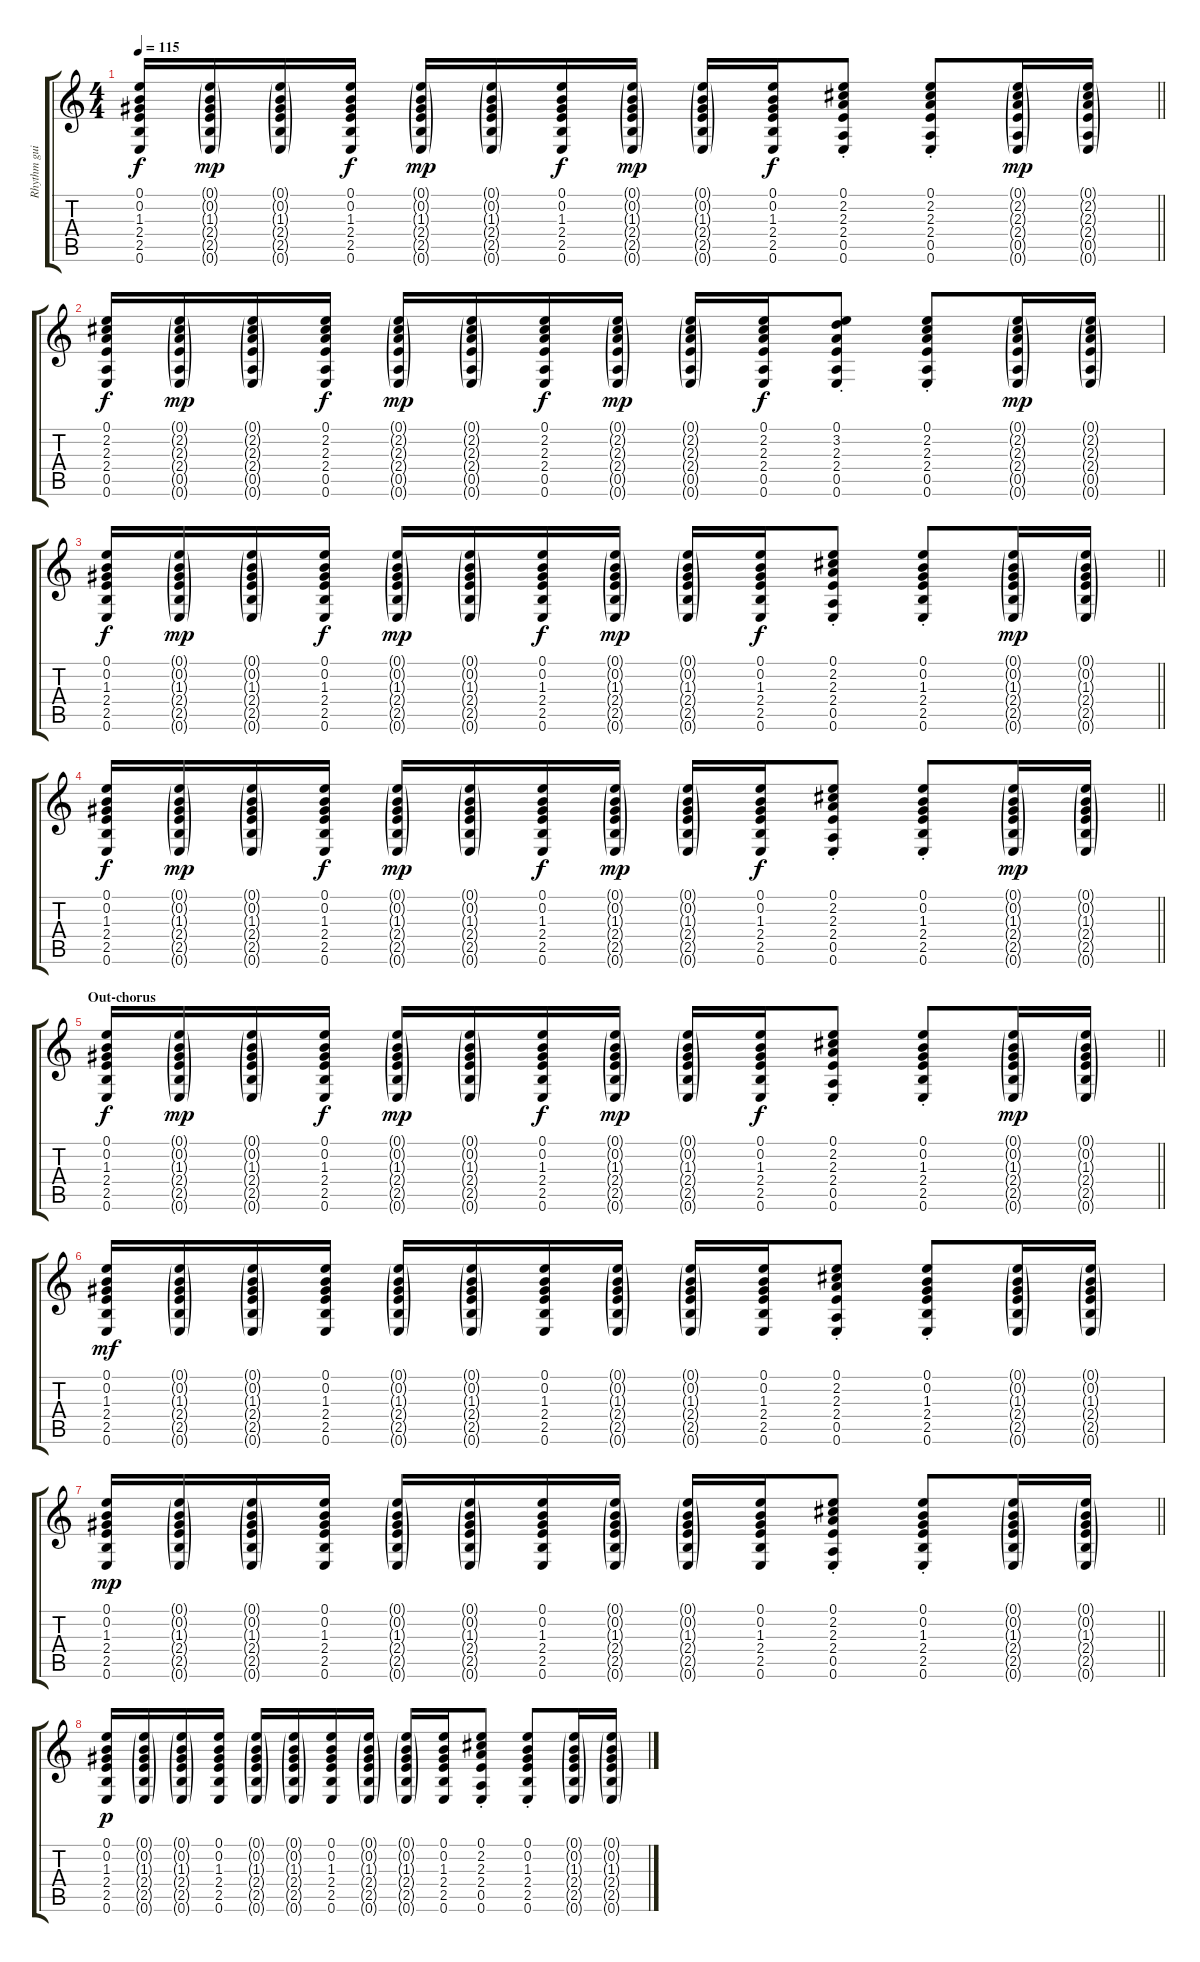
\track ("Rhythm guitar" "Rhythm gui") {instrument acousticguitarsteel}
\staff {score tabs}
\tuning (E4 B3 G3 D3 A2 E2) {hide}
\ts (4 4)
\tempo 115
\clef g2
\barLineRight lightlight
\ks c
(0.1 0.2 1.3 2.4 2.5 0.6).16{dy f} (0.1{g} 0.2{g} 1.3{g} 2.4{g} 2.5{g} 0.6{g}).16{dy mp} (0.1{g} 0.2{g} 1.3{g} 2.4{g} 2.5{g} 0.6{g}).16 (0.1 0.2 1.3 2.4 2.5 0.6).16{dy f} (0.1{g} 0.2{g} 1.3{g} 2.4{g} 2.5{g} 0.6{g}).16{dy mp} (0.1{g} 0.2{g} 1.3{g} 2.4{g} 2.5{g} 0.6{g}).16 (0.1 0.2 1.3 2.4 2.5 0.6).16{dy f} (0.1{g} 0.2{g} 1.3{g} 2.4{g} 2.5{g} 0.6{g}).16{dy mp} (0.1{g} 0.2{g} 1.3{g} 2.4{g} 2.5{g} 0.6{g}).16 (0.1 0.2 1.3 2.4 2.5 0.6).16{dy f} (0.1 2.2 2.3 2.4{st} 0.5 0.6).8 (0.1{st} 2.2{st} 2.3{st} 2.4{st} 0.5{st} 0.6{st}).8 (0.1{g} 2.2{g} 2.3{g} 2.4{g} 0.5{g} 0.6{g}).16{dy mp} (0.1{g} 2.2{g} 2.3{g} 2.4{g} 0.5{g} 0.6{g}).16 |
(0.1 2.2 2.3 2.4 0.5 0.6).16{dy f} (0.1{g} 2.2{g} 2.3{g} 2.4{g} 0.5{g} 0.6{g}).16{dy mp} (0.1{g} 2.2{g} 2.3{g} 2.4{g} 0.5{g} 0.6{g}).16 (0.1 2.2 2.3 2.4 0.5 0.6).16{dy f} (0.1{g} 2.2{g} 2.3{g} 2.4{g} 0.5{g} 0.6{g}).16{dy mp} (0.1{g} 2.2{g} 2.3{g} 2.4{g} 0.5{g} 0.6{g}).16 (0.1 2.2 2.3 2.4 0.5 0.6).16{dy f} (0.1{g} 2.2{g} 2.3{g} 2.4{g} 0.5{g} 0.6{g}).16{dy mp} (0.1{g} 2.2{g} 2.3{g} 2.4{g} 0.5{g} 0.6{g}).16 (0.1 2.2 2.3 2.4 0.5 0.6).16{dy f} (0.1 3.2 2.3 2.4{st} 0.5 0.6).8 (0.1{st} 2.2{st} 2.3{st} 2.4{st} 0.5{st} 0.6{st}).8 (0.1{g} 2.2{g} 2.3{g} 2.4{g} 0.5{g} 0.6{g}).16{dy mp} (0.1{g} 2.2{g} 2.3{g} 2.4{g} 0.5{g} 0.6{g}).16 |
\barLineRight lightlight
(0.1 0.2 1.3 2.4 2.5 0.6).16{dy f} (0.1{g} 0.2{g} 1.3{g} 2.4{g} 2.5{g} 0.6{g}).16{dy mp} (0.1{g} 0.2{g} 1.3{g} 2.4{g} 2.5{g} 0.6{g}).16 (0.1 0.2 1.3 2.4 2.5 0.6).16{dy f} (0.1{g} 0.2{g} 1.3{g} 2.4{g} 2.5{g} 0.6{g}).16{dy mp} (0.1{g} 0.2{g} 1.3{g} 2.4{g} 2.5{g} 0.6{g}).16 (0.1 0.2 1.3 2.4 2.5 0.6).16{dy f} (0.1{g} 0.2{g} 1.3{g} 2.4{g} 2.5{g} 0.6{g}).16{dy mp} (0.1{g} 0.2{g} 1.3{g} 2.4{g} 2.5{g} 0.6{g}).16 (0.1 0.2 1.3 2.4 2.5 0.6).16{dy f} (0.1 2.2 2.3 2.4{st} 0.5 0.6).8 (0.1{st} 0.2{st} 1.3{st} 2.4{st} 2.5{st} 0.6{st}).8 (0.1{g} 0.2{g} 1.3{g} 2.4{g} 2.5{g} 0.6{g}).16{dy mp} (0.1{g} 0.2{g} 1.3{g} 2.4{g} 2.5{g} 0.6{g}).16 |
\barLineRight lightlight
(0.1 0.2 1.3 2.4 2.5 0.6).16{dy f} (0.1{g} 0.2{g} 1.3{g} 2.4{g} 2.5{g} 0.6{g}).16{dy mp} (0.1{g} 0.2{g} 1.3{g} 2.4{g} 2.5{g} 0.6{g}).16 (0.1 0.2 1.3 2.4 2.5 0.6).16{dy f} (0.1{g} 0.2{g} 1.3{g} 2.4{g} 2.5{g} 0.6{g}).16{dy mp} (0.1{g} 0.2{g} 1.3{g} 2.4{g} 2.5{g} 0.6{g}).16 (0.1 0.2 1.3 2.4 2.5 0.6).16{dy f} (0.1{g} 0.2{g} 1.3{g} 2.4{g} 2.5{g} 0.6{g}).16{dy mp} (0.1{g} 0.2{g} 1.3{g} 2.4{g} 2.5{g} 0.6{g}).16 (0.1 0.2 1.3 2.4 2.5 0.6).16{dy f} (0.1 2.2 2.3 2.4{st} 0.5 0.6).8 (0.1{st} 0.2{st} 1.3{st} 2.4{st} 2.5{st} 0.6{st}).8 (0.1{g} 0.2{g} 1.3{g} 2.4{g} 2.5{g} 0.6{g}).16{dy mp} (0.1{g} 0.2{g} 1.3{g} 2.4{g} 2.5{g} 0.6{g}).16 |
\section ("" "Out-chorus")
\barLineRight lightlight
(0.1 0.2 1.3 2.4 2.5 0.6).16{dy f} (0.1{g} 0.2{g} 1.3{g} 2.4{g} 2.5{g} 0.6{g}).16{dy mp} (0.1{g} 0.2{g} 1.3{g} 2.4{g} 2.5{g} 0.6{g}).16 (0.1 0.2 1.3 2.4 2.5 0.6).16{dy f} (0.1{g} 0.2{g} 1.3{g} 2.4{g} 2.5{g} 0.6{g}).16{dy mp} (0.1{g} 0.2{g} 1.3{g} 2.4{g} 2.5{g} 0.6{g}).16 (0.1 0.2 1.3 2.4 2.5 0.6).16{dy f} (0.1{g} 0.2{g} 1.3{g} 2.4{g} 2.5{g} 0.6{g}).16{dy mp} (0.1{g} 0.2{g} 1.3{g} 2.4{g} 2.5{g} 0.6{g}).16 (0.1 0.2 1.3 2.4 2.5 0.6).16{dy f} (0.1 2.2 2.3 2.4{st} 0.5 0.6).8 (0.1{st} 0.2{st} 1.3{st} 2.4{st} 2.5{st} 0.6{st}).8 (0.1{g} 0.2{g} 1.3{g} 2.4{g} 2.5{g} 0.6{g}).16{dy mp} (0.1{g} 0.2{g} 1.3{g} 2.4{g} 2.5{g} 0.6{g}).16 |
(0.1 0.2 1.3 2.4 2.5 0.6).16{dy mf} (0.1{g} 0.2{g} 1.3{g} 2.4{g} 2.5{g} 0.6{g}).16 (0.1{g} 0.2{g} 1.3{g} 2.4{g} 2.5{g} 0.6{g}).16 (0.1 0.2 1.3 2.4 2.5 0.6).16 (0.1{g} 0.2{g} 1.3{g} 2.4{g} 2.5{g} 0.6{g}).16 (0.1{g} 0.2{g} 1.3{g} 2.4{g} 2.5{g} 0.6{g}).16 (0.1 0.2 1.3 2.4 2.5 0.6).16 (0.1{g} 0.2{g} 1.3{g} 2.4{g} 2.5{g} 0.6{g}).16 (0.1{g} 0.2{g} 1.3{g} 2.4{g} 2.5{g} 0.6{g}).16 (0.1 0.2 1.3 2.4 2.5 0.6).16 (0.1 2.2 2.3 2.4{st} 0.5 0.6).8 (0.1{st} 0.2{st} 1.3{st} 2.4{st} 2.5{st} 0.6{st}).8 (0.1{g} 0.2{g} 1.3{g} 2.4{g} 2.5{g} 0.6{g}).16 (0.1{g} 0.2{g} 1.3{g} 2.4{g} 2.5{g} 0.6{g}).16 |
\barLineRight lightlight
(0.1 0.2 1.3 2.4 2.5 0.6).16{dy mp} (0.1{g} 0.2{g} 1.3{g} 2.4{g} 2.5{g} 0.6{g}).16 (0.1{g} 0.2{g} 1.3{g} 2.4{g} 2.5{g} 0.6{g}).16 (0.1 0.2 1.3 2.4 2.5 0.6).16 (0.1{g} 0.2{g} 1.3{g} 2.4{g} 2.5{g} 0.6{g}).16 (0.1{g} 0.2{g} 1.3{g} 2.4{g} 2.5{g} 0.6{g}).16 (0.1 0.2 1.3 2.4 2.5 0.6).16 (0.1{g} 0.2{g} 1.3{g} 2.4{g} 2.5{g} 0.6{g}).16 (0.1{g} 0.2{g} 1.3{g} 2.4{g} 2.5{g} 0.6{g}).16 (0.1 0.2 1.3 2.4 2.5 0.6).16 (0.1 2.2 2.3 2.4{st} 0.5 0.6).8 (0.1{st} 0.2{st} 1.3{st} 2.4{st} 2.5{st} 0.6{st}).8 (0.1{g} 0.2{g} 1.3{g} 2.4{g} 2.5{g} 0.6{g}).16 (0.1{g} 0.2{g} 1.3{g} 2.4{g} 2.5{g} 0.6{g}).16 |
(0.1 0.2 1.3 2.4 2.5 0.6).16{dy p} (0.1{g} 0.2{g} 1.3{g} 2.4{g} 2.5{g} 0.6{g}).16 (0.1{g} 0.2{g} 1.3{g} 2.4{g} 2.5{g} 0.6{g}).16 (0.1 0.2 1.3 2.4 2.5 0.6).16 (0.1{g} 0.2{g} 1.3{g} 2.4{g} 2.5{g} 0.6{g}).16 (0.1{g} 0.2{g} 1.3{g} 2.4{g} 2.5{g} 0.6{g}).16 (0.1 0.2 1.3 2.4 2.5 0.6).16 (0.1{g} 0.2{g} 1.3{g} 2.4{g} 2.5{g} 0.6{g}).16 (0.1{g} 0.2{g} 1.3{g} 2.4{g} 2.5{g} 0.6{g}).16 (0.1 0.2 1.3 2.4 2.5 0.6).16 (0.1 2.2 2.3 2.4{st} 0.5 0.6).8 (0.1{st} 0.2{st} 1.3{st} 2.4{st} 2.5{st} 0.6{st}).8 (0.1{g} 0.2{g} 1.3{g} 2.4{g} 2.5{g} 0.6{g}).16 (0.1{g} 0.2{g} 1.3{g} 2.4{g} 2.5{g} 0.6{g}).16
